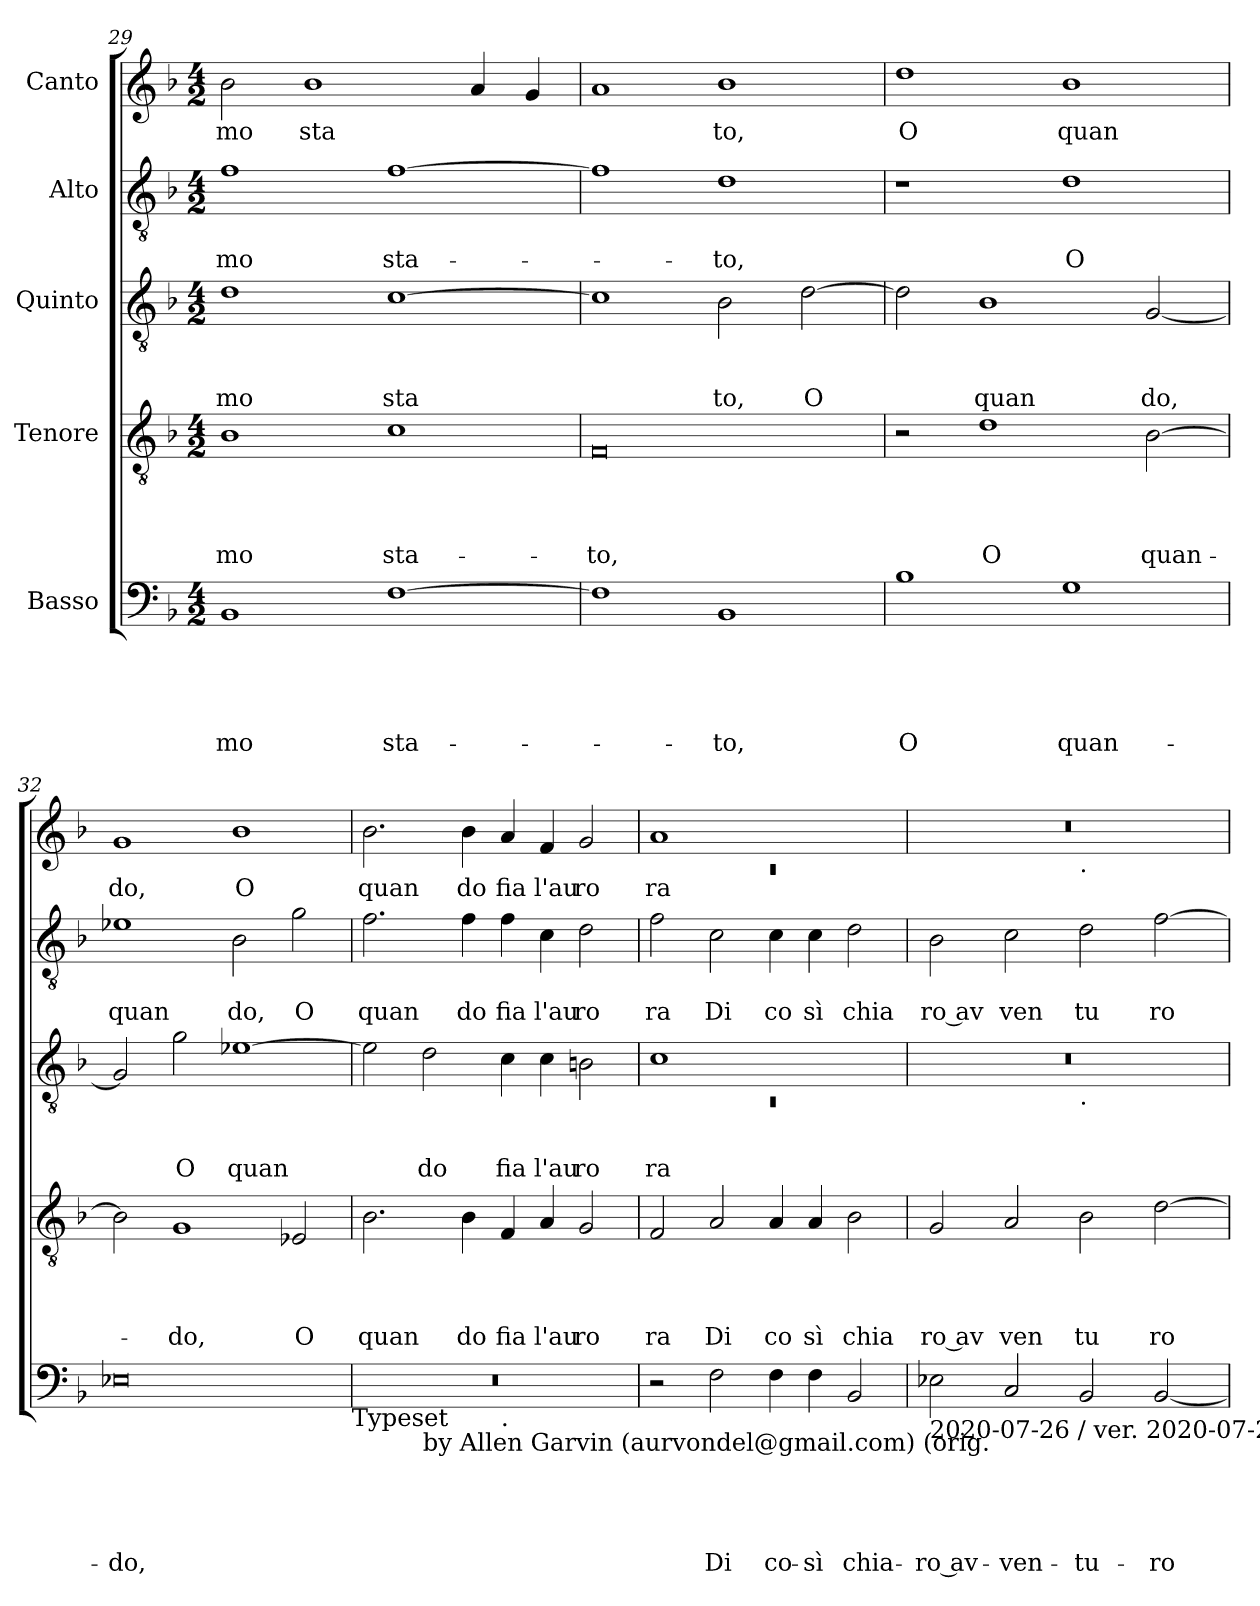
**kern	**text	**text	**text	**text	**text	**kern	**text	**text	**text	**text	**kern	**text	**text	**text	**kern	**text	**text	**kern	**text
*part5	*part5	*part5	*part5	*part5	*part5	*part4	*part4	*part4	*part4	*part4	*part3	*part3	*part3	*part3	*part2	*part2	*part2	*part1	*part1
*staff5	*staff5	*staff5	*staff5	*staff5	*staff5	*staff4	*staff4	*staff4	*staff4	*staff4	*staff3	*staff3	*staff3	*staff3	*staff2	*staff2	*staff2	*staff1	*staff1
*I"Basso	*	*	*	*	*	*I"Tenore	*	*	*	*	*I"Quinto	*	*	*	*I"Alto	*	*	*I"Canto	*
*clefF4	*	*	*	*	*	*clefGv2	*	*	*	*	*clefGv2	*	*	*	*clefGv2	*	*	*clefG2	*
*k[b-]	*	*	*	*	*	*k[b-]	*	*	*	*	*k[b-]	*	*	*	*k[b-]	*	*	*k[b-]	*
*F:	*	*	*	*	*	*F:	*	*	*	*	*F:	*	*	*	*F:	*	*	*F:	*
*M4/2	*	*	*	*	*	*M4/2	*	*	*	*	*M4/2	*	*	*	*M4/2	*	*	*M4/2	*
=29	=29	=29	=29	=29	=29	=29	=29	=29	=29	=29	=29	=29	=29	=29	=29	=29	=29	=29	=29
!	!	!	!	!	!LO:LY:b	!	!	!	!	!LO:LY:b	!	!	!	!LO:LY:b	!	!	!LO:LY:b	!	!LO:LY:b
1BB-	.	.	.	.	-mo	1B-	.	.	.	-mo	1d	.	.	mo	1f	.	-mo	2b-\	mo
!	!	!	!	!	!	!	!	!	!	!	!	!	!	!	!	!	!	!	!LO:LY:b
.	.	.	.	.	.	.	.	.	.	.	.	.	.	.	.	.	.	1b-	sta
!	!	!	!	!	!LO:LY:b	!	!	!	!	!LO:LY:b	!	!	!	!LO:LY:b	!	!	!LO:LY:b	!	!
[>1F	.	.	.	.	sta-	1c	.	.	.	sta-	[>1c	.	.	sta	[>1f	.	sta-	.	.
.	.	.	.	.	.	.	.	.	.	.	.	.	.	.	.	.	.	4a/	.
.	.	.	.	.	.	.	.	.	.	.	.	.	.	.	.	.	.	4g/	.
=30	=30	=30	=30	=30	=30	=30	=30	=30	=30	=30	=30	=30	=30	=30	=30	=30	=30	=30	=30
!	!	!	!	!	!	!	!	!	!	!LO:LY:b	!	!	!	!	!	!	!	!	!
1F]	.	.	.	.	.	0F	.	.	.	-to,	1c]	.	.	.	1f]	.	.	1a	.
!	!	!	!	!	!LO:LY:b	!	!	!	!	!	!	!	!	!LO:LY:b	!	!	!LO:LY:b	!	!LO:LY:b
1BB-	.	.	.	.	-to,	.	.	.	.	.	2B-\	.	.	to,	1d	.	-to,	1b-	to,
!	!	!	!	!	!	!	!	!	!	!	!	!	!	!LO:LY:b	!	!	!	!	!
.	.	.	.	.	.	.	.	.	.	.	[>2d\	.	.	O	.	.	.	.	.
=31	=31	=31	=31	=31	=31	=31	=31	=31	=31	=31	=31	=31	=31	=31	=31	=31	=31	=31	=31
!	!	!	!	!	!LO:LY:b	!	!	!	!	!	!	!	!	!	!	!	!	!	!LO:LY:b
1B-	.	.	.	.	O	2r	.	.	.	.	2d\]	.	.	.	1r	.	.	1dd	O
!	!	!	!	!	!	!	!	!	!	!LO:LY:b	!	!	!	!LO:LY:b	!	!	!	!	!
.	.	.	.	.	.	1d	.	.	.	O	1B-	.	.	quan	.	.	.	.	.
!	!	!	!	!	!LO:LY:b	!	!	!	!	!	!	!	!	!	!	!	!LO:LY:b	!	!LO:LY:b
1G	.	.	.	.	quan-	.	.	.	.	.	.	.	.	.	1d	.	O	1b-	quan
!	!	!	!	!	!	!	!	!	!	!LO:LY:b	!	!	!	!LO:LY:b	!	!	!	!	!
.	.	.	.	.	.	[<2B-\	.	.	.	quan-	[<2G/	.	.	do,	.	.	.	.	.
!!LO:LB:g=z
=32	=32	=32	=32	=32	=32	=32	=32	=32	=32	=32	=32	=32	=32	=32	=32	=32	=32	=32	=32
!	!	!	!	!	!LO:LY:b	!	!	!	!	!	!	!	!	!	!	!	!LO:LY:b	!	!LO:LY:b
0E-X	.	.	.	.	-do,	2B-\]	.	.	.	.	2G/]	.	.	.	1e-X	.	quan	1g	do,
!	!	!	!	!	!	!	!	!	!	!LO:LY:b	!	!	!	!LO:LY:b	!	!	!	!	!
.	.	.	.	.	.	1G	.	.	.	-do,	2g\	.	.	O	.	.	.	.	.
!	!	!	!	!	!	!	!	!	!	!	!	!	!	!LO:LY:b	!	!	!LO:LY:b	!	!LO:LY:b
.	.	.	.	.	.	.	.	.	.	.	[>1e-X	.	.	quan	2B-\	.	do,	1b-	O
!	!	!	!	!	!	!	!	!	!	!LO:LY:b	!	!	!	!	!	!	!LO:LY:b	!	!
.	.	.	.	.	.	2E-X/	.	.	.	O	.	.	.	.	2g\	.	O	.	.
!LO:TX:b:t=Typeset	!	!	!	!	!	!	!	!	!	!	!	!	!	!	!	!	!	!	!
=33	=33	=33	=33	=33	=33	=33	=33	=33	=33	=33	=33	=33	=33	=33	=33	=33	=33	=33	=33
!	!	!	!	!	!	!	!	!	!	!LO:LY:b	!	!	!	!	!	!	!LO:LY:b	!	!LO:LY:b
*^	*	*	*	*	*	*	*	*	*	*	*	*	*	*	*	*	*	*	*
*	*^	*	*	*	*	*	*	*	*	*	*	*	*	*	*	*	*	*	*	*
0r	2ryy	1ryy	.	.	.	.	.	2.B-\	.	.	.	quan	2e-\]	.	.	.	2.f\	.	quan	2.b-\	quan
!	!LO:TX:b:t=by Allen Garvin (aurvondel@gmail.com) (orig.	!	!	!	!	!	!	!	!	!	!	!	!	!	!	!	!	!	!	!	!
!	!	!	!	!	!	!	!	!	!	!	!	!	!	!	!	!LO:LY:b	!	!	!	!	!
.	1.ryy	.	.	.	.	.	.	.	.	.	.	.	2d\	.	.	do	.	.	.	.	.
!	!	!	!	!	!	!	!	!	!	!	!	!LO:LY:b	!	!	!	!	!	!	!LO:LY:b	!	!LO:LY:b
.	.	.	.	.	.	.	.	4B-\	.	.	.	do	.	.	.	.	4f\	.	do	4b-\	do
!	!	!LO:TX:b:t=.	!	!	!	!	!	!	!	!	!	!	!	!	!	!	!	!	!	!	!
!	!	!	!	!	!	!	!	!	!	!	!	!LO:LY:b	!	!	!	!LO:LY:b	!	!	!LO:LY:b	!	!LO:LY:b
.	.	1ryy	.	.	.	.	.	4F/	.	.	.	fia	4c\	.	.	fia	4f\	.	fia	4a/	fia
!	!	!	!	!	!	!	!	!	!	!	!	!LO:LY:b	!	!	!	!LO:LY:b	!	!	!LO:LY:b	!	!LO:LY:b
.	.	.	.	.	.	.	.	4A/	.	.	.	l'au	4c\	.	.	l'au	4c\	.	l'au	4f/	l'au
!	!	!	!	!	!	!	!	!	!	!	!	!LO:LY:b	!	!	!	!LO:LY:b	!	!	!LO:LY:b	!	!LO:LY:b
.	.	.	.	.	.	.	.	2G/	.	.	.	ro	2Bn\	.	.	ro	2d\	.	ro	2g/	ro
=34	=34	=34	=34	=34	=34	=34	=34	=34	=34	=34	=34	=34	=34	=34	=34	=34	=34	=34	=34	=34	=34
*	*	*	*	*	*	*	*	*	*	*	*	*	*^	*	*	*	*	*	*	*^	*
!	!	!	!	!	!	!	!	!	!	!	!	!LO:LY:b	!	!LO:N:vis=1	!	!	!LO:LY:b	!	!	!LO:LY:b	!	!LO:N:vis=1	!LO:LY:b
*v	*v	*v	*	*	*	*	*	*	*	*	*	*	*	*	*	*	*	*	*	*	*	*	*
2r	.	.	.	.	.	2F/	.	.	.	ra	1c	0rC	.	.	ra	2f\	.	ra	1a	0rc	ra
!	!	!	!	!	!LO:LY:b	!	!	!	!	!LO:LY:b	!	!	!	!	!	!	!	!LO:LY:b	!	!	!
2F\	.	.	.	.	Di	2A/	.	.	.	Di	.	.	.	.	.	2c\	.	Di	.	.	.
!	!	!	!	!	!LO:LY:b	!	!	!	!	!LO:LY:b	!	!	!	!	!	!	!	!LO:LY:b	!	!	!
4F\	.	.	.	.	co-	4A/	.	.	.	co	1ryy	.	.	.	.	4c\	.	co	1ryy	.	.
!	!	!	!	!	!LO:LY:b	!	!	!	!	!LO:LY:b	!	!	!	!	!	!	!	!LO:LY:b	!	!	!
4F\	.	.	.	.	-sì	4A/	.	.	.	sì	.	.	.	.	.	4c\	.	sì	.	.	.
!	!	!	!	!	!LO:LY:b	!	!	!	!	!LO:LY:b	!	!	!	!	!	!	!	!LO:LY:b	!	!	!
2BB-/	.	.	.	.	chia-	2B-\	.	.	.	chia	.	.	.	.	.	2d\	.	chia	.	.	.
=35	=35	=35	=35	=35	=35	=35	=35	=35	=35	=35	=35	=35	=35	=35	=35	=35	=35	=35	=35	=35	=35
!LO:TX:b:t=2020-07-26 / ver. 2020-07-26)	!	!	!	!	!	!	!	!	!	!	!	!	!	!	!	!	!	!	!	!	!
!	!	!	!	!	!LO:LY:b:rj	!	!	!	!	!LO:LY:b:rj	!	!	!	!	!	!	!	!LO:LY:b:rj	!	!	!
2E-X\	.	.	.	.	-ro av-	2G/	.	.	.	ro av	0r	1ryy	.	.	.	2B-\	.	ro av	0r	1ryy	.
!	!	!	!	!	!LO:LY:b	!	!	!	!	!LO:LY:b	!	!	!	!	!	!	!	!LO:LY:b	!	!	!
2C/	.	.	.	.	-ven-	2A/	.	.	.	ven	.	.	.	.	.	2c\	.	ven	.	.	.
!	!	!	!	!	!	!	!	!	!	!	!	!	!	!	!	!	!	!	!	!LO:TX:b:t=.	!
!	!	!	!	!	!	!	!	!	!	!	!	!LO:TX:b:t=.	!	!	!	!	!	!	!	!	!
!	!	!	!	!	!LO:LY:b	!	!	!	!	!LO:LY:b	!	!	!	!	!	!	!	!LO:LY:b	!	!	!
2BB-/	.	.	.	.	-tu-	2B-\	.	.	.	tu	.	1ryy	.	.	.	2d\	.	tu	.	1ryy	.
!	!	!	!	!	!LO:LY:b	!	!	!	!	!LO:LY:b	!	!	!	!	!	!	!	!LO:LY:b	!	!	!
[<2BB-/	.	.	.	.	-ro-	[>2d\	.	.	.	ro	.	.	.	.	.	[>2f\	.	ro	.	.	.
*	*	*	*	*	*	*	*	*	*	*	*v	*v	*	*	*	*	*	*	*v	*v	*
=	=	=	=	=	=	=	=	=	=	=	=	=	=	=	=	=	=	=	=
*-	*-	*-	*-	*-	*-	*-	*-	*-	*-	*-	*-	*-	*-	*-	*-	*-	*-	*-	*-
